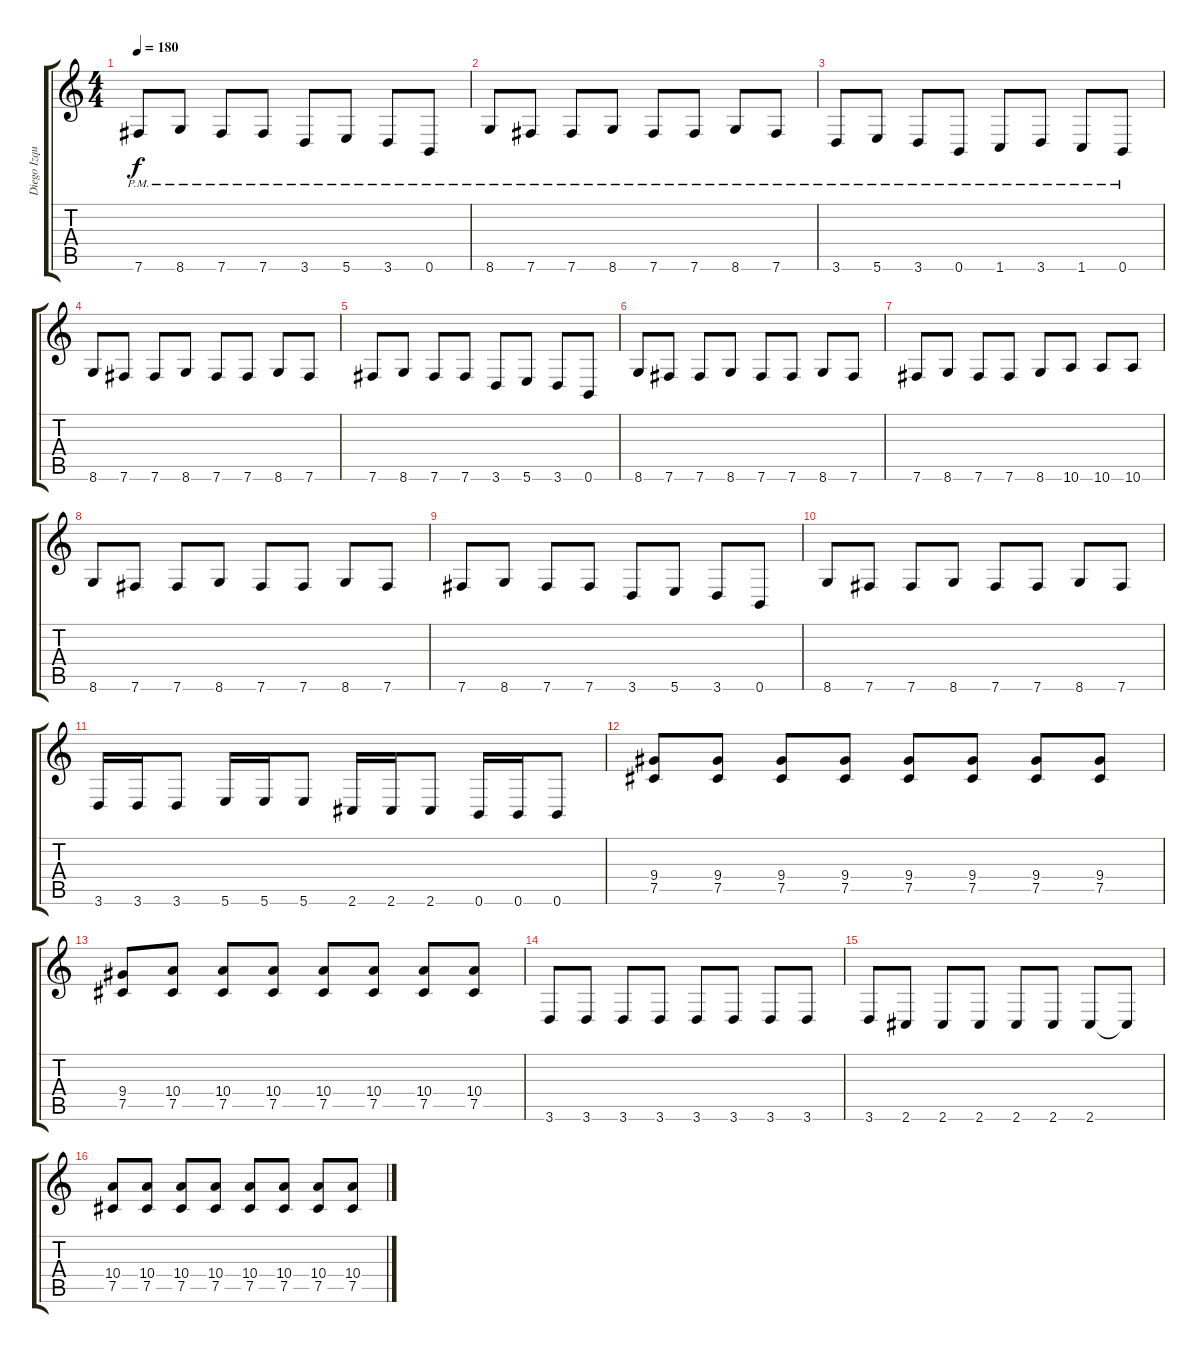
\track ("Diego Izquierdo (Bajo)" "Diego Izqu") {instrument electricbasspick}
\staff {score tabs}
\tuning (Db4 Ab3 E3 B2 Gb2 B1) {hide}
\ts (4 4)
\tempo 180
\clef g2
\ks c
7.6{pm}.8{dy f} 8.6{pm}.8 7.6{pm}.8 7.6{pm}.8 3.6{pm}.8 5.6{pm}.8 3.6{pm}.8 0.6{pm}.8 |
8.6{pm}.8 7.6{pm}.8 7.6{pm}.8 8.6{pm}.8 7.6{pm}.8 7.6{pm}.8 8.6{pm}.8 7.6{pm}.8 |
3.6{pm}.8 5.6{pm}.8 3.6{pm}.8 0.6{pm}.8 1.6{pm}.8 3.6{pm}.8 1.6{pm}.8 0.6{pm}.8 |
8.6.8 7.6.8 7.6.8 8.6.8 7.6.8 7.6.8 8.6.8 7.6.8 |
7.6.8 8.6.8 7.6.8 7.6.8 3.6.8 5.6.8 3.6.8 0.6.8 |
8.6.8 7.6.8 7.6.8 8.6.8 7.6.8 7.6.8 8.6.8 7.6.8 |
7.6.8 8.6.8 7.6.8 7.6.8 8.6.8 10.6.8 10.6.8 10.6.8 |
8.6.8 7.6.8 7.6.8 8.6.8 7.6.8 7.6.8 8.6.8 7.6.8 |
7.6.8 8.6.8 7.6.8 7.6.8 3.6.8 5.6.8 3.6.8 0.6.8 |
8.6.8 7.6.8 7.6.8 8.6.8 7.6.8 7.6.8 8.6.8 7.6.8 |
3.6.16 3.6.16 3.6.8 5.6.16 5.6.16 5.6.8 2.6.16 2.6.16 2.6.8 0.6.16 0.6.16 0.6.8 |
(9.4 7.5).8 (9.4 7.5).8 (9.4 7.5).8 (9.4 7.5).8 (9.4 7.5).8 (9.4 7.5).8 (9.4 7.5).8 (9.4 7.5).8 |
(9.4 7.5).8 (10.4 7.5).8 (10.4 7.5).8 (10.4 7.5).8 (10.4 7.5).8 (10.4 7.5).8 (10.4 7.5).8 (10.4 7.5).8 |
3.6.8 3.6.8 3.6.8 3.6.8 3.6.8 3.6.8 3.6.8 3.6.8 |
3.6.8 2.6.8 2.6.8 2.6.8 2.6.8 2.6.8 2.6.8 2.6{t}.8 |
(10.4 7.5).8 (10.4 7.5).8 (10.4 7.5).8 (10.4 7.5).8 (10.4 7.5).8 (10.4 7.5).8 (10.4 7.5).8 (10.4 7.5).8
